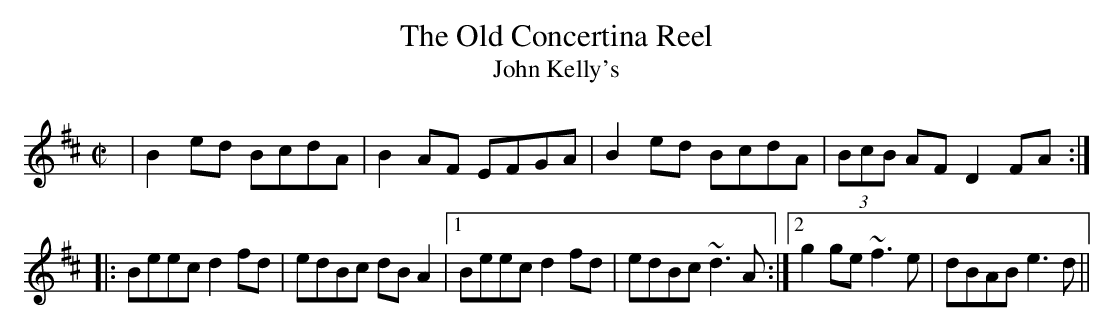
X:1
T: Old Concertina Reel, The
T: John Kelly's
M: C|
K: Edor
|  B2ed BcdA | B2AF EFGA |  B2ed BcdA | (3BcB AF D2FA :|
|: Beec d2fd | edBc dBA2 |1 Beec d2fd |   edBc   ~d3A :|2  g2ge ~f3e | dBAB e3d ||
